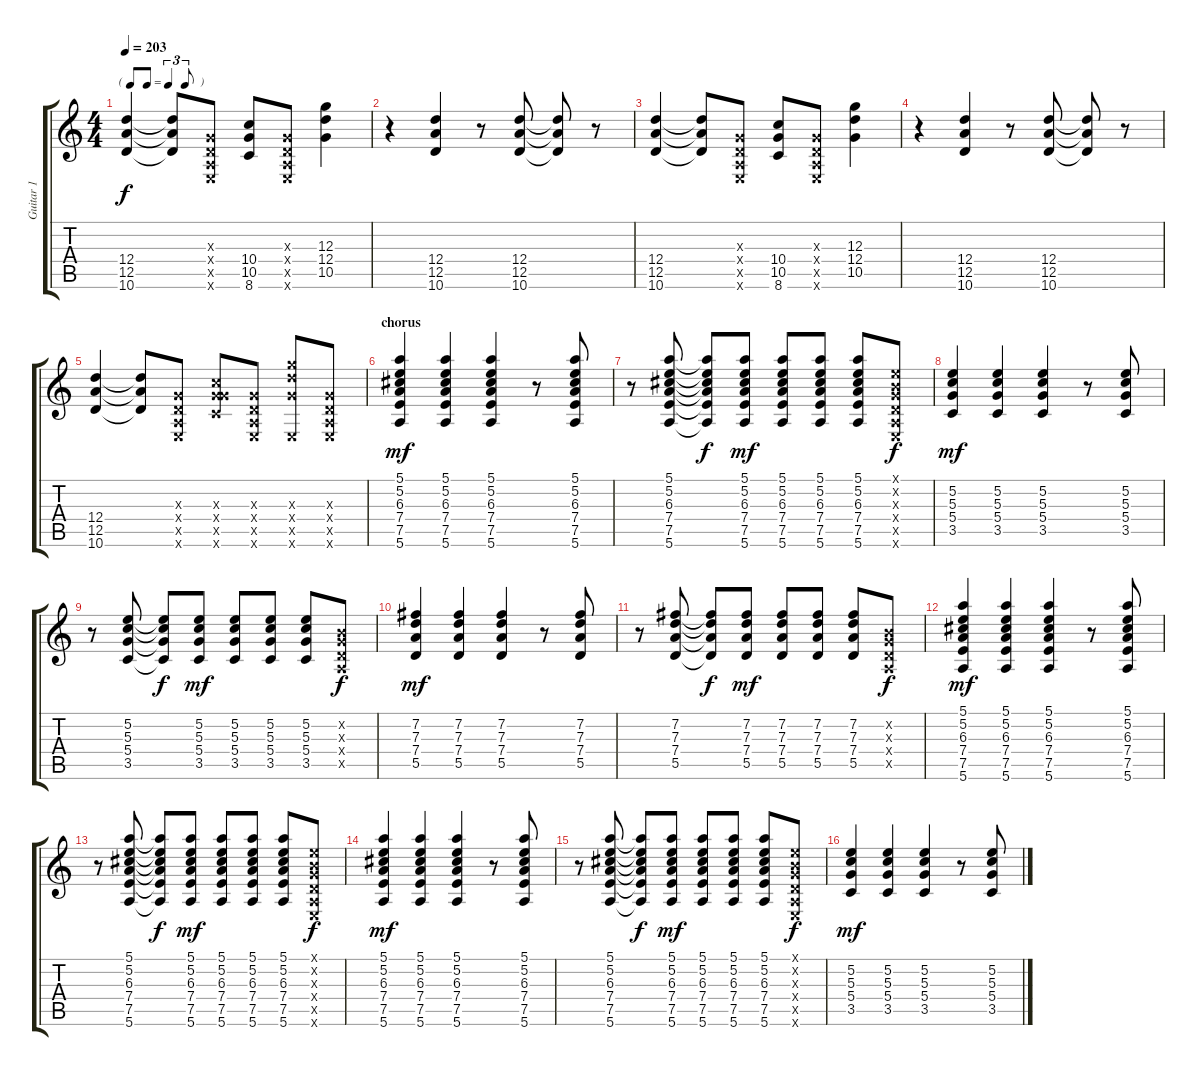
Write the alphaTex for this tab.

\track ("Guitar 1" "Guitar 1") {instrument overdrivenguitar}
\staff {score tabs}
\tuning (E4 B3 G3 D3 A2 E2) {hide}
\ts (4 4)
\tf triplet8th
\tempo 203
\clef g2
\ks c
(12.4 12.5 10.6).4{dy f} (12.4{t} 12.5{t} 10.6{t}).8 (0.3{x} 0.4{x} 0.5{x} 0.6{x}).8 (10.4 10.5 8.6).8 (0.3{x} 0.4{x} 0.5{x} 0.6{x}).8 (12.3 12.4 10.5).4 |
r.4 (12.4 12.5 10.6).4 r.8 (12.4 12.5 10.6).8 (12.4{t} 12.5{t} 10.6{t}).8 r.8 |
(12.4 12.5 10.6).4 (12.4{t} 12.5{t} 10.6{t}).8 (0.3{x} 0.4{x} 0.5{x} 0.6{x}).8 (10.4 10.5 8.6).8 (0.3{x} 0.4{x} 0.5{x} 0.6{x}).8 (12.3 12.4 10.5).4 |
r.4 (12.4 12.5 10.6).4 r.8 (12.4 12.5 10.6).8 (12.4{t} 12.5{t} 10.6{t}).8 r.8 |
(12.4 12.5 10.6).4 (12.4{t} 12.5{t} 10.6{t}).8 (0.3{x} 0.4{x} 0.5{x} 0.6{x}).8 (0.3{x} 10.4{x} 10.5{x} 8.6{x}).8 (0.3{x} 0.4{x} 0.5{x} 0.6{x}).8 (12.3{x} 12.4{x} 10.5{x} 0.6{x}).8 (0.3{x} 0.4{x} 0.5{x} 0.6{x}).8 |
\section ("" "chorus")
(5.1 5.2 6.3 7.4 7.5 5.6).4{dy mf} (5.1 5.2 6.3 7.4 7.5 5.6).4 (5.1 5.2 6.3 7.4 7.5 5.6).4 r.8 (5.1 5.2 6.3 7.4 7.5 5.6).8 |
r.8 (5.1 5.2 6.3 7.4 7.5 5.6).8 (5.1{t} 5.2{t} 6.3{t} 7.4{t} 7.5{t} 5.6{t}).8{dy f} (5.1 5.2 6.3 7.4 7.5 5.6).8{dy mf} (5.1 5.2 6.3 7.4 7.5 5.6).8 (5.1 5.2 6.3 7.4 7.5 5.6).8 (5.1 5.2 6.3 7.4 7.5 5.6).8 (0.1{x} 0.2{x} 0.3{x} 0.4{x} 0.5{x} 0.6{x}).8{dy f} |
(5.2 5.3 5.4 3.5).4{dy mf} (5.2 5.3 5.4 3.5).4 (5.2 5.3 5.4 3.5).4 r.8 (5.2 5.3 5.4 3.5).8 |
r.8 (5.2 5.3 5.4 3.5).8 (5.2{t} 5.3{t} 5.4{t} 3.5{t}).8{dy f} (5.2 5.3 5.4 3.5).8{dy mf} (5.2 5.3 5.4 3.5).8 (5.2 5.3 5.4 3.5).8 (5.2 5.3 5.4 3.5).8 (0.2{x} 0.3{x} 0.4{x} 0.5{x}).8{dy f} |
(7.2 7.3 7.4 5.5).4{dy mf} (7.2 7.3 7.4 5.5).4 (7.2 7.3 7.4 5.5).4 r.8 (7.2 7.3 7.4 5.5).8 |
r.8 (7.2 7.3 7.4 5.5).8 (7.2{t} 7.3{t} 7.4{t} 5.5{t}).8{dy f} (7.2 7.3 7.4 5.5).8{dy mf} (7.2 7.3 7.4 5.5).8 (7.2 7.3 7.4 5.5).8 (7.2 7.3 7.4 5.5).8 (0.2{x} 0.3{x} 0.4{x} 0.5{x}).8{dy f} |
(5.1 5.2 6.3 7.4 7.5 5.6).4{dy mf} (5.1 5.2 6.3 7.4 7.5 5.6).4 (5.1 5.2 6.3 7.4 7.5 5.6).4 r.8 (5.1 5.2 6.3 7.4 7.5 5.6).8 |
r.8 (5.1 5.2 6.3 7.4 7.5 5.6).8 (5.1{t} 5.2{t} 6.3{t} 7.4{t} 7.5{t} 5.6{t}).8{dy f} (5.1 5.2 6.3 7.4 7.5 5.6).8{dy mf} (5.1 5.2 6.3 7.4 7.5 5.6).8 (5.1 5.2 6.3 7.4 7.5 5.6).8 (5.1 5.2 6.3 7.4 7.5 5.6).8 (0.1{x} 0.2{x} 0.3{x} 0.4{x} 0.5{x} 0.6{x}).8{dy f} |
(5.1 5.2 6.3 7.4 7.5 5.6).4{dy mf} (5.1 5.2 6.3 7.4 7.5 5.6).4 (5.1 5.2 6.3 7.4 7.5 5.6).4 r.8 (5.1 5.2 6.3 7.4 7.5 5.6).8 |
r.8 (5.1 5.2 6.3 7.4 7.5 5.6).8 (5.1{t} 5.2{t} 6.3{t} 7.4{t} 7.5{t} 5.6{t}).8{dy f} (5.1 5.2 6.3 7.4 7.5 5.6).8{dy mf} (5.1 5.2 6.3 7.4 7.5 5.6).8 (5.1 5.2 6.3 7.4 7.5 5.6).8 (5.1 5.2 6.3 7.4 7.5 5.6).8 (0.1{x} 0.2{x} 0.3{x} 0.4{x} 0.5{x} 0.6{x}).8{dy f} |
(5.2 5.3 5.4 3.5).4{dy mf} (5.2 5.3 5.4 3.5).4 (5.2 5.3 5.4 3.5).4 r.8 (5.2 5.3 5.4 3.5).8
